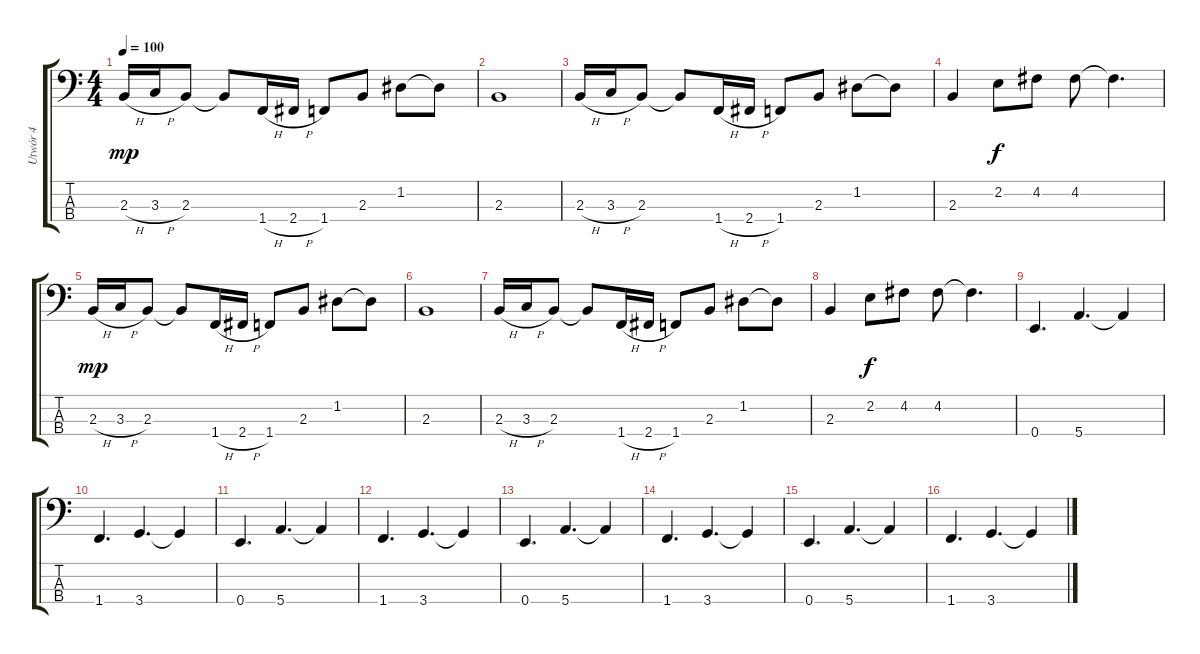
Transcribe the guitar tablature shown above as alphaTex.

\track ("Utwór 4" "Utwór 4") {instrument electricbassfinger}
\staff {score tabs}
\tuning (G2 D2 A1 E1) {hide}
\ts (4 4)
\tempo 100
\clef f4
\ks c
2.3{h}.16{dy mp} 3.3{h}.16 2.3.8 2.3{t}.8 1.4{h}.16 2.4{h}.16 1.4.8 2.3.8 1.2.8 1.2{t}.8 |
2.3.1 |
2.3{h}.16 3.3{h}.16 2.3.8 2.3{t}.8 1.4{h}.16 2.4{h}.16 1.4.8 2.3.8 1.2.8 1.2{t}.8 |
2.3.4 2.2.8{dy f} 4.2.8 4.2.8 4.2{t}.4{d} |
2.3{h}.16{dy mp} 3.3{h}.16 2.3.8 2.3{t}.8 1.4{h}.16 2.4{h}.16 1.4.8 2.3.8 1.2.8 1.2{t}.8 |
2.3.1 |
2.3{h}.16 3.3{h}.16 2.3.8 2.3{t}.8 1.4{h}.16 2.4{h}.16 1.4.8 2.3.8 1.2.8 1.2{t}.8 |
2.3.4 2.2.8{dy f} 4.2.8 4.2.8 4.2{t}.4{d} |
0.4.4{d} 5.4.4{d} 5.4{t}.4 |
1.4.4{d} 3.4.4{d} 3.4{t}.4 |
0.4.4{d} 5.4.4{d} 5.4{t}.4 |
1.4.4{d} 3.4.4{d} 3.4{t}.4 |
0.4.4{d} 5.4.4{d} 5.4{t}.4 |
1.4.4{d} 3.4.4{d} 3.4{t}.4 |
0.4.4{d} 5.4.4{d} 5.4{t}.4 |
1.4.4{d} 3.4.4{d} 3.4{t}.4
